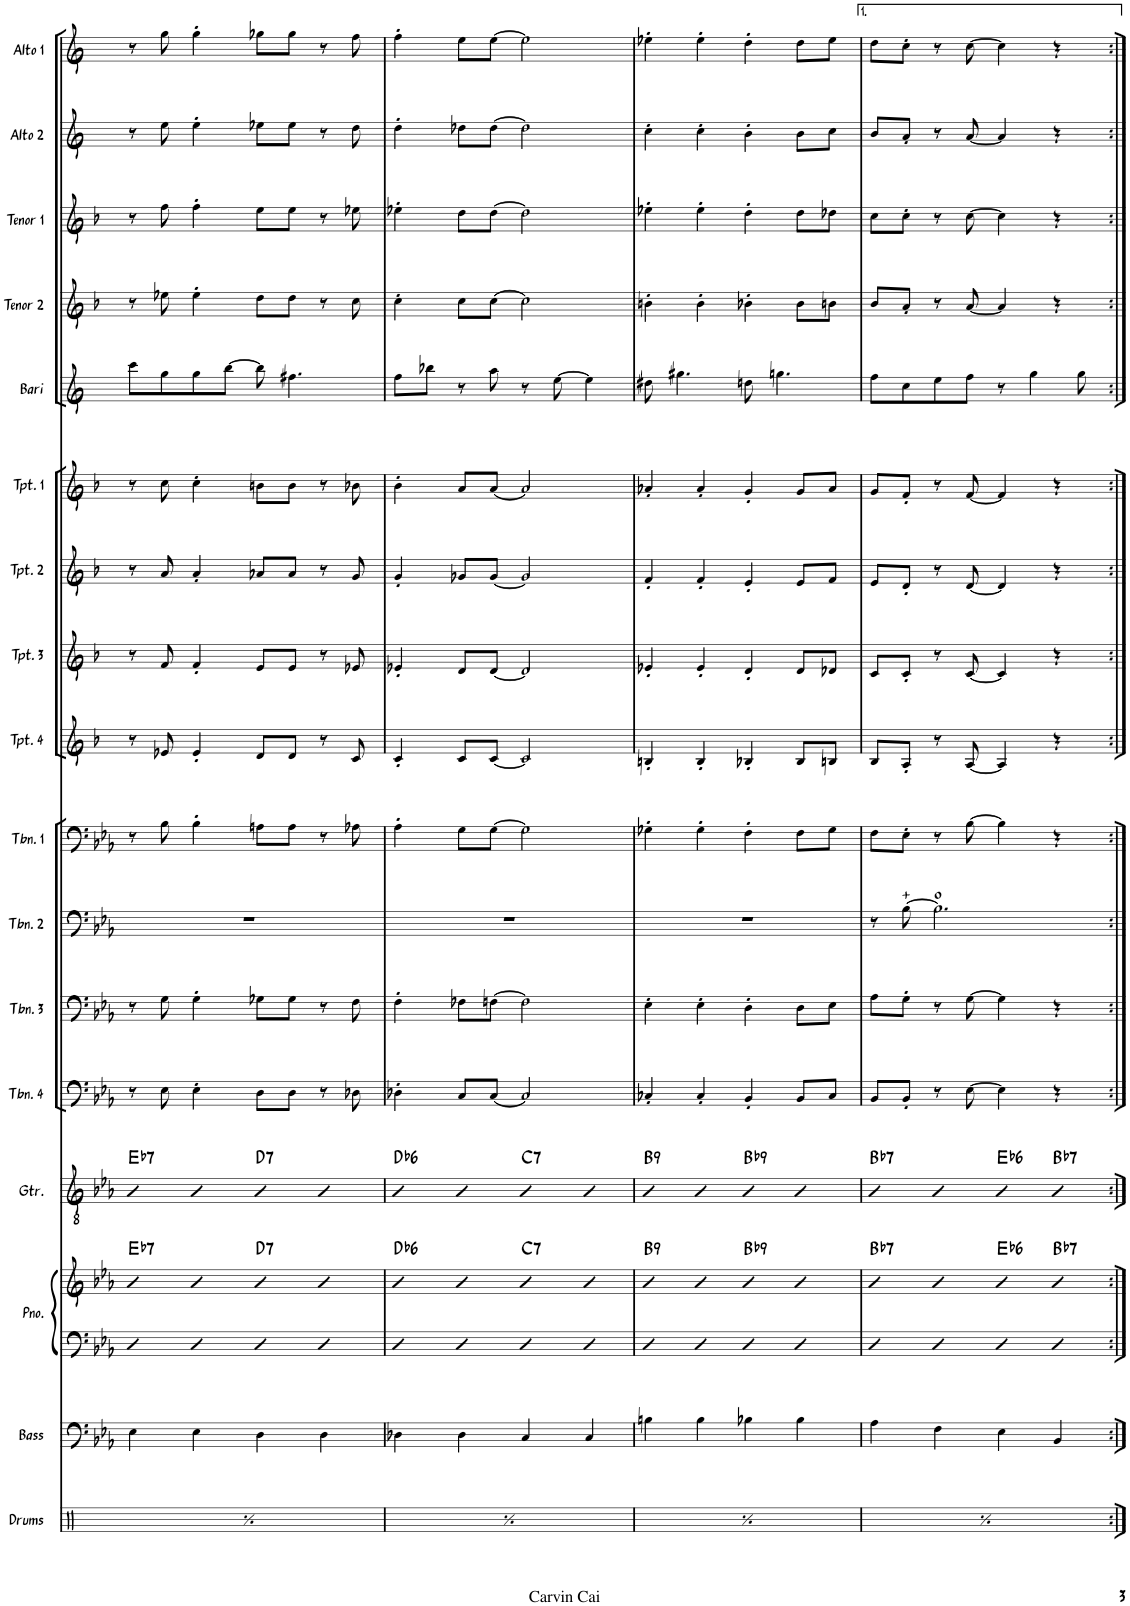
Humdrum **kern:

**kern	**kern	**kern	**kern	**harte	**kern	**harte	**kern	**kern	**kern	**kern	**kern	**kern	**kern	**kern	**kern	**kern	**kern	**kern	**kern
*part17	*part16	*part15	*part15	*part15	*part14	*part14	*part13	*part12	*part11	*part10	*part9	*part8	*part7	*part6	*part5	*part4	*part3	*part2	*part1
*staff18	*staff17	*staff16	*staff15	*	*staff14	*	*staff13	*staff12	*staff11	*staff10	*staff9	*staff8	*staff7	*staff6	*staff5	*staff4	*staff3	*staff2	*staff1
*I"Drums	*I"Bass	*I"Piano	*	*	*I"Guitar	*	*I"Trombone 4	*I"Trombone 3	*I"Trombone 2	*I"Trombone 1	*I"Trumpet 4	*I"Trumpet 3	*I"Trumpet 2	*I"Trumpet 1	*I"Bari Sax	*I"Tenor Sax 2	*I"Tenor Sax 1	*I"Alto Sax 2	*I"Alto Sax 1
*I'Drums	*I'Bass	*I'Pno.	*	*	*I'Gtr.	*	*I'Tbn. 4	*I'Tbn. 3	*I'Tbn. 2	*I'Tbn. 1	*I'Tpt. 4	*I'Tpt. 3	*I'Tpt. 2	*I'Tpt. 1	*I'Bari	*I'Tenor 2	*I'Tenor 1	*I'Alto 2	*I'Alto 1
!!LO:PB:g=z
*clefX	*clefF4	*clefF4	*clefG2	*	*clefGv2	*	*clefF4	*clefF4	*clefF4	*clefF4	*clefG2	*clefG2	*clefG2	*clefG2	*clefG2	*clefG2	*clefG2	*clefG2	*clefG2
*	*Trd7c12	*	*	*	*	*	*	*	*	*	*Trd1c2	*Trd1c2	*Trd1c2	*Trd1c2	*Trd12c21	*Trd8c14	*Trd8c14	*Trd5c9	*Trd5c9
*k[]	*k[b-e-a-]	*k[b-e-a-]	*k[b-e-a-]	*	*k[b-e-a-]	*	*k[b-e-a-]	*k[b-e-a-]	*k[b-e-a-]	*k[b-e-a-]	*k[b-]	*k[b-]	*k[b-]	*k[b-]	*k[]	*k[b-]	*k[b-]	*k[]	*k[]
*M4/4	*M4/4	*M4/4	*M4/4	*	*M4/4	*	*M4/4	*M4/4	*M4/4	*M4/4	*M4/4	*M4/4	*M4/4	*M4/4	*M4/4	*M4/4	*M4/4	*M4/4	*M4/4
=7	=7	=7	=7	=7	=7	=7	=7	=7	=7	=7	=7	=7	=7	=7	=7	=7	=7	=7	=7
*^	*	*	*	*	*	*	*	*	*	*	*	*	*	*	*	*	*	*	*
!	!	!	!	!	!LO:H:kt=7	!	!LO:H:kt=7	!	!	!	!	!	!	!	!	!	!	!	!	!
4Rgg/	4Rf\	4E-\	4D	4b-	Eb:7	4b-	Eb:7	8r	8r	1r	8r	8r	8r	8r	8r	8ccc\L	8r	8r	8r	8r
.	.	.	.	.	.	.	.	8E-\	8G\	.	8B-\	8e-X/	8f/	8a/	8cc\	8gg\	8ee-X\	8ff\	8ee\	8gg\
8Rgg/L	4Rf\	4E-\	4D	4b-	.	4b-	.	4E-'\	4G'\	.	4B-'\	4e-'/	4f'/	4a'/	4cc'\	8gg\	4ee-'\	4ff'\	4ee'\	4gg'\
8Rgg/J	.	.	.	.	.	.	.	.	.	.	.	.	.	.	.	[8bb\J	.	.	.	.
!	!	!	!	!	!LO:H:kt=7	!	!LO:H:kt=7	!	!	!	!	!	!	!	!	!	!	!	!	!
4Rgg/	4Rf\	4D\	4D	4b-	D:7	4b-	D:7	8D\L	8G-X\L	.	8An\L	8d/L	8e/L	8a-X/L	8bn\L	8bb\]	8dd\L	8ee\L	8ee-X\L	8gg-X\L
.	.	.	.	.	.	.	.	8D\J	8G-\J	.	8A\J	8d/J	8e/J	8a-/J	8b\J	4.ff#X\	8dd\J	8ee\J	8ee-\J	8gg-\J
8Rgg/L	4Rf\	4D\	4D	4b-	.	4b-	.	8r	8r	.	8r	8r	8r	8r	8r	.	8r	8r	8r	8r
8Rgg/J	.	.	.	.	.	.	.	8D-X\	8F\	.	8A-X\	8c/	8e-X/	8g/	8b-X\	.	8cc\	8ee-X\	8dd\	8ff\
=8	=8	=8	=8	=8	=8	=8	=8	=8	=8	=8	=8	=8	=8	=8	=8	=8	=8	=8	=8	=8
!	!	!	!	!	!LO:H:kt=6	!	!LO:H:kt=6	!	!	!	!	!	!	!	!	!	!	!	!	!
4Rgg/	4Rf\	4D-X\	4D	4b-	Db:maj6	4b-	Db:maj6	4D-X'\	4F'\	1r	4A-'\	4c'/	4e-X'/	4g'/	4b-'\	8ff\L	4cc'\	4ee-X'\	4dd'\	4ff'\
.	.	.	.	.	.	.	.	.	.	.	.	.	.	.	.	8bb-X\J	.	.	.	.
8Rgg/L	4Rf\	4D-\	4D	4b-	.	4b-	.	8C/L	8F-X\L	.	8G\L	8c/L	8d/L	8g-X/L	8a/L	8r	8cc\L	8dd\L	8dd-X\L	8ee\L
8Rgg/J	.	.	.	.	.	.	.	[8C/J	[8Fn\J	.	[8G\J	[8c/J	[8d/J	[8g-/J	[8a/J	8aa\	[8cc\J	[8dd\J	[8dd-\J	[8ee\J
!	!	!	!	!	!LO:H:kt=7	!	!LO:H:kt=7	!	!	!	!	!	!	!	!	!	!	!	!	!
4Rgg/	4Rf\	4C/	4D	4b-	C:7	4b-	C:7	2C/]	2F\]	.	2G\]	2c/]	2d/]	2g-/]	2a/]	8r	2cc\]	2dd\]	2dd-\]	2ee\]
.	.	.	.	.	.	.	.	.	.	.	.	.	.	.	.	[8ee\	.	.	.	.
8Rgg/L	4Rf\	4C/	4D	4b-	.	4b-	.	.	.	.	.	.	.	.	.	4ee\]	.	.	.	.
8Rgg/J	.	.	.	.	.	.	.	.	.	.	.	.	.	.	.	.	.	.	.	.
=9	=9	=9	=9	=9	=9	=9	=9	=9	=9	=9	=9	=9	=9	=9	=9	=9	=9	=9	=9	=9
!	!	!	!	!	!LO:H:kt=9	!	!LO:H:kt=9	!	!	!	!	!	!	!	!	!	!	!	!	!
4Rgg/	4Rf\	4Bn\	4D	4b-	B:9	4b-	B:9	4C-X'/	4E-'\	1r	4G-X'\	4Bn'/	4e-X'/	4f'/	4a-X'/	8dd#X\	4bn'\	4ee-X'\	4cc'\	4ee-X'\
.	.	.	.	.	.	.	.	.	.	.	.	.	.	.	.	4.gg#X\	.	.	.	.
8Rgg/L	4Rf\	4B\	4D	4b-	.	4b-	.	4C-'/	4E-'\	.	4G-'\	4B'/	4e-'/	4f'/	4a-'/	.	4b'\	4ee-'\	4cc'\	4ee-'\
8Rgg/J	.	.	.	.	.	.	.	.	.	.	.	.	.	.	.	.	.	.	.	.
!	!	!	!	!	!LO:H:kt=9	!	!LO:H:kt=9	!	!	!	!	!	!	!	!	!	!	!	!	!
4Rgg/	4Rf\	4B-X\	4D	4b-	Bb:9	4b-	Bb:9	4BB-'/	4D'\	.	4F'\	4B-X'/	4d'/	4e'/	4g'/	8ddn\	4b-X'\	4dd'\	4b'\	4dd'\
.	.	.	.	.	.	.	.	.	.	.	.	.	.	.	.	4.ggn\	.	.	.	.
8Rgg/L	4Rf\	4B-\	4D	4b-	.	4b-	.	8BB-/L	8D\L	.	8F\L	8B-/L	8d/L	8e/L	8g/L	.	8b-\L	8dd\L	8b\L	8dd\L
8Rgg/J	.	.	.	.	.	.	.	8C-/J	8E-\J	.	8G-\J	8Bn/J	8d-X/J	8f/J	8a-/J	.	8bn\J	8dd-X\J	8cc\J	8ee-\J
=10	=10	=10	=10	=10	=10	=10	=10	=10	=10	=10	=10	=10	=10	=10	=10	=10	=10	=10	=10	=10
!	!	!	!	!	!LO:H:kt=7	!	!LO:H:kt=7	!	!	!	!	!	!	!	!	!	!	!	!	!
4Rgg/	4Rf\	4A-\	4D	4b-	Bb:7	4b-	Bb:7	8BB-/L	8A-\L	8r	8F\L	8B-/L	8c/L	8e/L	8g/L	8ff\L	8b-/L	8cc\L	8b/L	8dd\L
.	.	.	.	.	.	.	.	8BB-'/J	8G'\J	[8B-\	8E-'\J	8A'/J	8c'/J	8d'/J	8f'/J	8cc\	8a'/J	8cc'\J	8a'/J	8cc'\J
8Rgg/L	4Rf\	4F\	4D	4b-	.	4b-	.	8r	8r	2.B-\]	8r	8r	8r	8r	8r	8ee\	8r	8r	8r	8r
8Rgg/J	.	.	.	.	.	.	.	[8E-\	[8G\	.	[8B-\	[8A/	[8c/	[8d/	[8f/	8ff\J	[8a/	[8cc\	[8a/	[8cc\
!	!	!	!	!	!LO:H:kt=6	!	!LO:H:kt=6	!	!	!	!	!	!	!	!	!	!	!	!	!
4Rgg/	4Rf\	4E-\	4D	4b-	Eb:maj6	4b-	Eb:maj6	4E-\]	4G\]	.	4B-\]	4A/]	4c/]	4d/]	4f/]	8r	4a/]	4cc\]	4a/]	4cc\]
.	.	.	.	.	.	.	.	.	.	.	.	.	.	.	.	4gg\	.	.	.	.
!	!	!	!	!	!LO:H:kt=7	!	!LO:H:kt=7	!	!	!	!	!	!	!	!	!	!	!	!	!
8Rgg/L	4Rf\	4BB-/	4D	4b-	Bb:7	4b-	Bb:7	4r	4r	.	4r	4r	4r	4r	4r	.	4r	4r	4r	4r
8Rgg/J	.	.	.	.	.	.	.	.	.	.	.	.	.	.	.	8gg\	.	.	.	.
*v	*v	*	*	*	*	*	*	*	*	*	*	*	*	*	*	*	*	*	*	*
=:|!	=:|!	=:|!	=:|!	=:|!	=:|!	=:|!	=:|!	=:|!	=:|!	=:|!	=:|!	=:|!	=:|!	=:|!	=:|!	=:|!	=:|!	=:|!	=:|!
*-	*-	*-	*-	*-	*-	*-	*-	*-	*-	*-	*-	*-	*-	*-	*-	*-	*-	*-	*-
